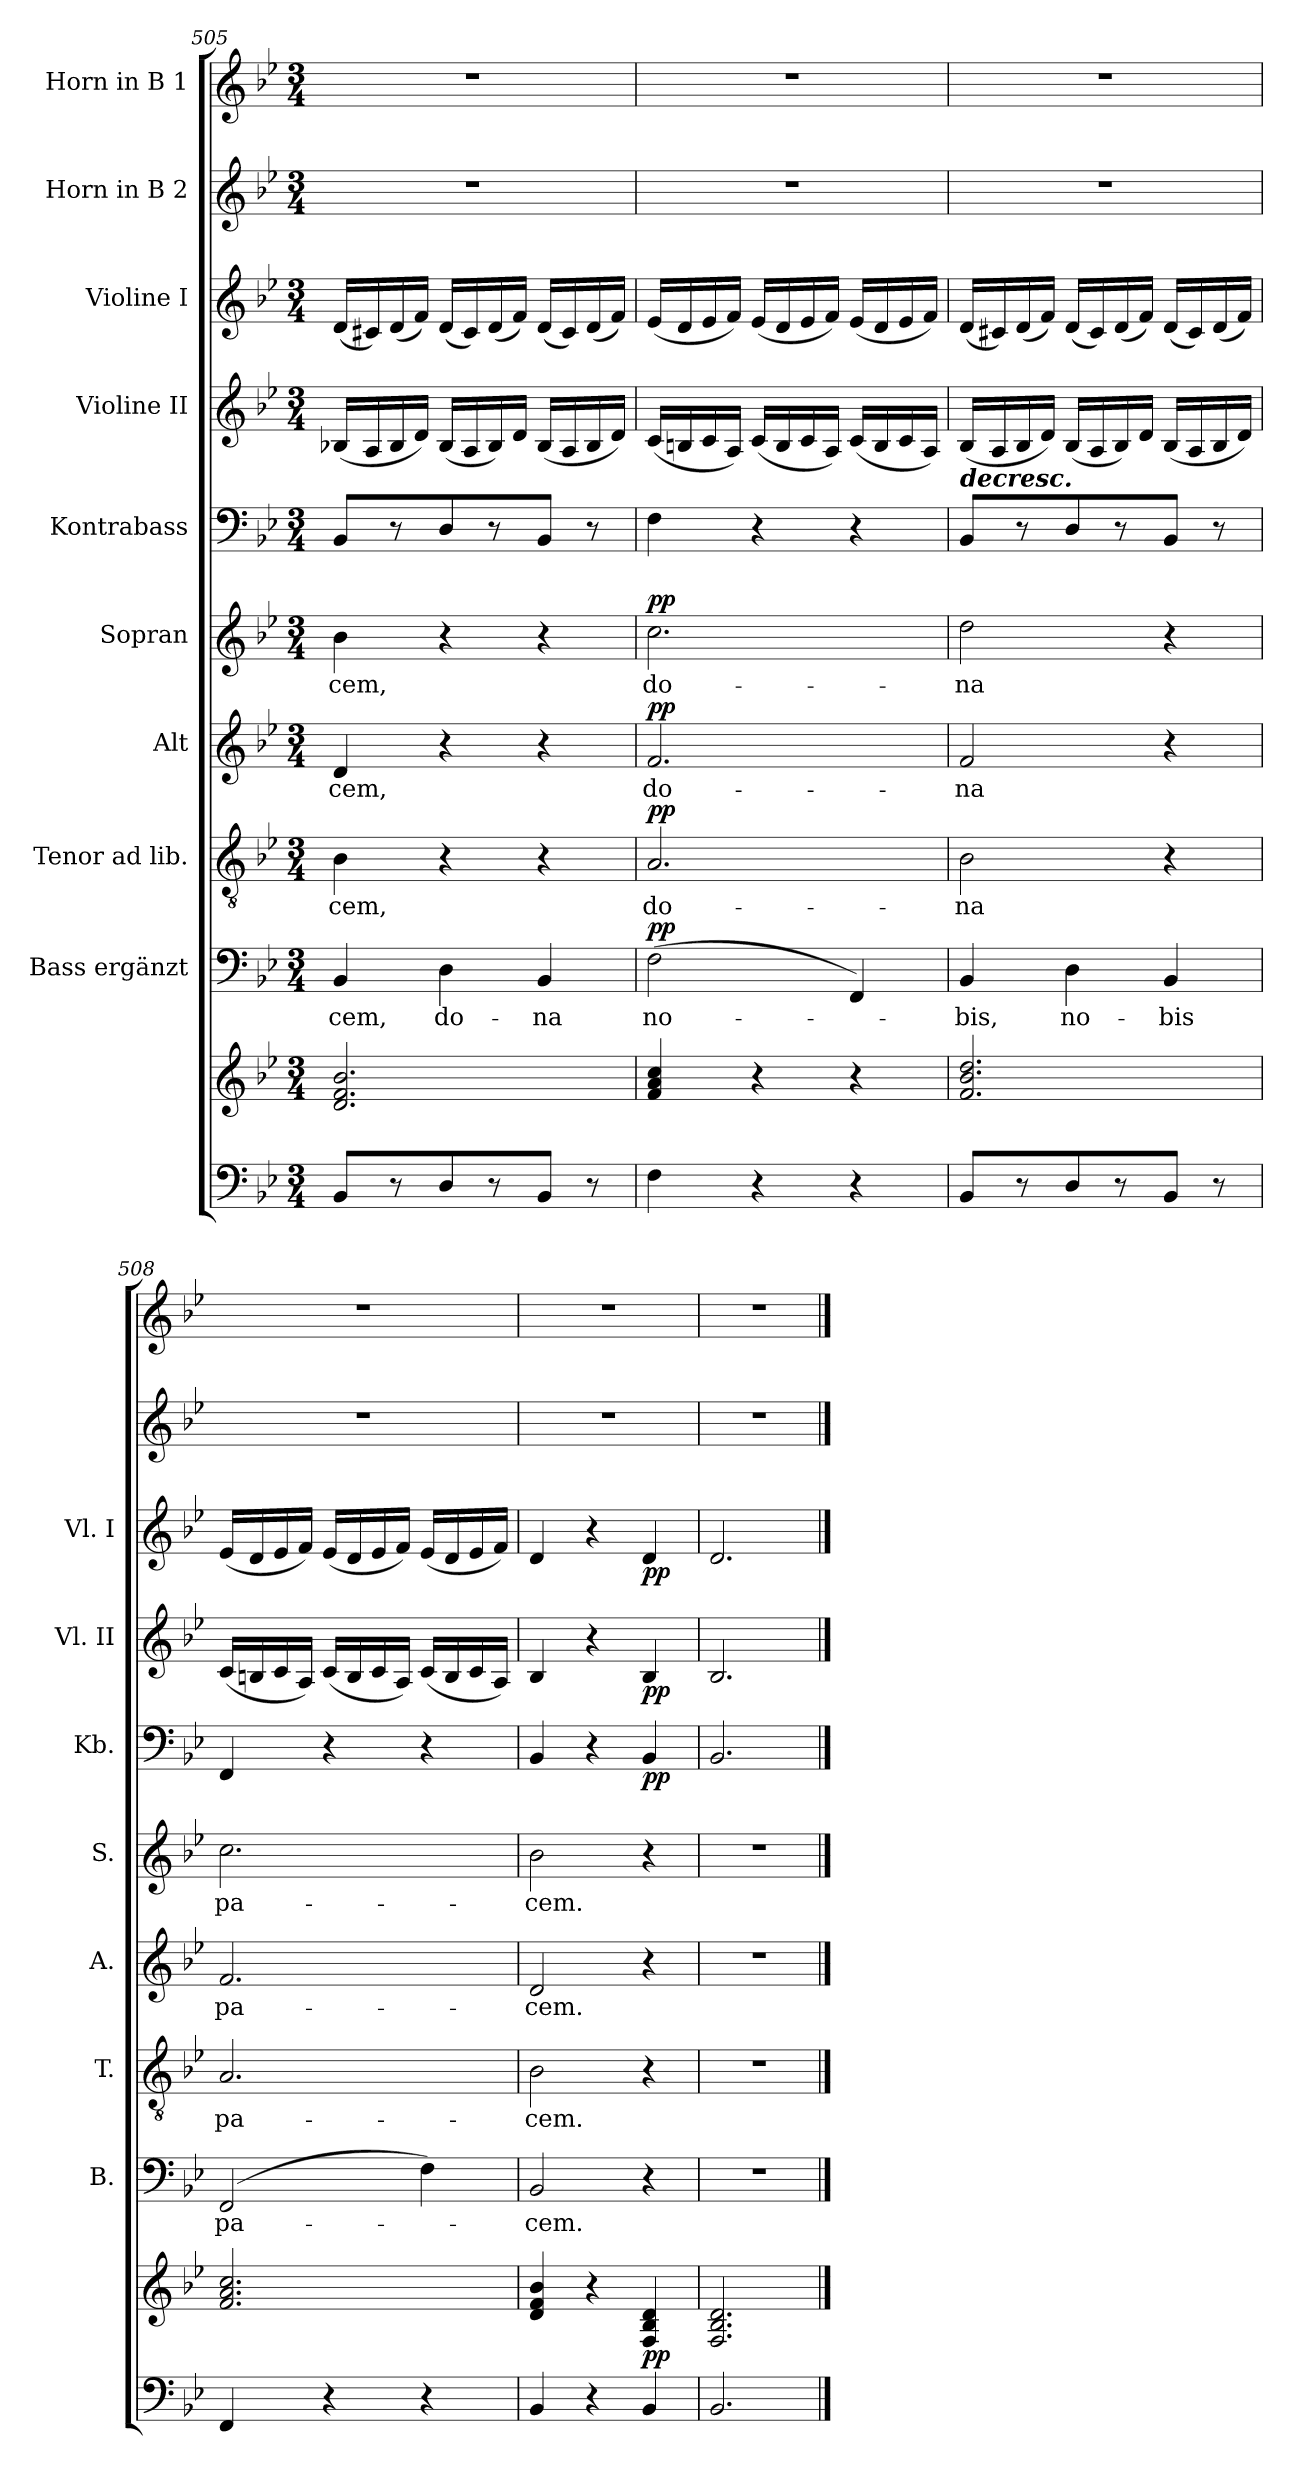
**kern	**kern	**dynam	**kern	**text	**dynam	**kern	**text	**dynam	**kern	**text	**dynam	**kern	**text	**dynam	**kern	**dynam	**kern	**dynam	**kern	**dynam	**kern	**kern
*part10	*part10	*part10	*part9	*part9	*part9	*part8	*part8	*part8	*part7	*part7	*part7	*part6	*part6	*part6	*part5	*part5	*part4	*part4	*part3	*part3	*part2	*part1
*staff11	*staff10	*staff10/11	*staff9	*staff9	*staff9	*staff8	*staff8	*staff8	*staff7	*staff7	*staff7	*staff6	*staff6	*staff6	*staff5	*staff5	*staff4	*staff4	*staff3	*staff3	*staff2	*staff1
*	*	*	*I"Bass ergänzt	*	*	*I"Tenor ad lib.	*	*	*I"Alt	*	*	*I"Sopran	*	*	*I"Kontrabass	*	*I"Violine II	*	*I"Violine I	*	*I"Horn in B 2	*I"Horn in B 1
*	*	*	*I'B.	*	*	*I'T.	*	*	*I'A.	*	*	*I'S.	*	*	*I'Kb.	*	*I'Vl. II	*	*I'Vl. I	*	*	*
*clefF4	*clefG2	*	*clefF4	*	*	*clefGv2	*	*	*clefG2	*	*	*clefG2	*	*	*clefF4	*	*clefG2	*	*clefG2	*	*clefG2	*clefG2
*	*	*	*	*	*	*	*	*	*	*	*	*	*	*	*ITrd7c12	*	*	*	*	*	*ITrd8c14	*ITrd8c14
*k[b-e-]	*k[b-e-]	*	*k[b-e-]	*	*	*k[b-e-]	*	*	*k[b-e-]	*	*	*k[b-e-]	*	*	*k[b-e-]	*	*k[b-e-]	*	*k[b-e-]	*	*k[b-e-]	*k[b-e-]
*B-:	*B-:	*	*B-:	*	*	*B-:	*	*	*B-:	*	*	*B-:	*	*	*B-:	*	*B-:	*	*B-:	*	*B-:	*B-:
*M3/4	*M3/4	*	*M3/4	*	*	*M3/4	*	*	*M3/4	*	*	*M3/4	*	*	*M3/4	*	*M3/4	*	*M3/4	*	*M3/4	*M3/4
=505	=505	=505	=505	=505	=505	=505	=505	=505	=505	=505	=505	=505	=505	=505	=505	=505	=505	=505	=505	=505	=505	=505
!	!	!	!	!LO:LY:b	!	!	!LO:LY:b	!	!	!LO:LY:b	!	!	!LO:LY:b	!	!	!	!	!	!	!	!	!
8BB-/L	2.d/ 2.f/ 2.b-/	.	4BB-/	-cem,	.	4B-\	-cem,	.	4d/	-cem,	.	4b-\	-cem,	.	8BBB-/L	.	(<16B-X/LL	.	(<16d/LL	.	2.r	2.r
.	.	.	.	.	.	.	.	.	.	.	.	.	.	.	.	.	16A/	.	16c#X/)	.	.	.
8r	.	.	.	.	.	.	.	.	.	.	.	.	.	.	8r	.	16B-/	.	(<16d/	.	.	.
.	.	.	.	.	.	.	.	.	.	.	.	.	.	.	.	.	16d/JJ)	.	16f/JJ)	.	.	.
!	!	!	!	!LO:LY:b	!	!	!	!	!	!	!	!	!	!	!	!	!	!	!	!	!	!
8D/	.	.	4D\	do-	.	4r	.	.	4r	.	.	4r	.	.	8DD/	.	(<16B-/LL	.	(<16d/LL	.	.	.
.	.	.	.	.	.	.	.	.	.	.	.	.	.	.	.	.	16A/	.	16c#/)	.	.	.
8r	.	.	.	.	.	.	.	.	.	.	.	.	.	.	8r	.	16B-/)	.	(<16d/	.	.	.
.	.	.	.	.	.	.	.	.	.	.	.	.	.	.	.	.	16d/JJ	.	16f/JJ)	.	.	.
!	!	!	!	!LO:LY:b	!	!	!	!	!	!	!	!	!	!	!	!	!	!	!	!	!	!
8BB-/J	.	.	4BB-/	-na	.	4r	.	.	4r	.	.	4r	.	.	8BBB-/J	.	(<16B-/LL	.	(<16d/LL	.	.	.
.	.	.	.	.	.	.	.	.	.	.	.	.	.	.	.	.	16A/	.	16c#/)	.	.	.
8r	.	.	.	.	.	.	.	.	.	.	.	.	.	.	8r	.	16B-/	.	(<16d/	.	.	.
.	.	.	.	.	.	.	.	.	.	.	.	.	.	.	.	.	16d/JJ)	.	16f/JJ)	.	.	.
=506	=506	=506	=506	=506	=506	=506	=506	=506	=506	=506	=506	=506	=506	=506	=506	=506	=506	=506	=506	=506	=506	=506
!	!	!	!	!LO:LY:b	!LO:DY:a	!	!LO:LY:b	!LO:DY:a	!	!LO:LY:b	!LO:DY:a	!	!LO:LY:b	!LO:DY:a	!	!	!	!	!	!	!	!
4F\	4f/ 4a/ 4cc/	.	(>2F\	no-	pp	2.A/	do-	pp	2.f/	do-	pp	2.cc\	do-	pp	4FF\	.	(<16c/LL	.	(<16e-/LL	.	2.r	2.r
.	.	.	.	.	.	.	.	.	.	.	.	.	.	.	.	.	16Bn/	.	16d/	.	.	.
.	.	.	.	.	.	.	.	.	.	.	.	.	.	.	.	.	16c/	.	16e-/	.	.	.
.	.	.	.	.	.	.	.	.	.	.	.	.	.	.	.	.	16A/JJ)	.	16f/JJ)	.	.	.
4r	4r	.	.	.	.	.	.	.	.	.	.	.	.	.	4r	.	(<16c/LL	.	(<16e-/LL	.	.	.
.	.	.	.	.	.	.	.	.	.	.	.	.	.	.	.	.	16B/	.	16d/	.	.	.
.	.	.	.	.	.	.	.	.	.	.	.	.	.	.	.	.	16c/	.	16e-/	.	.	.
.	.	.	.	.	.	.	.	.	.	.	.	.	.	.	.	.	16A/JJ)	.	16f/JJ)	.	.	.
4r	4r	.	4FF/)	.	.	.	.	.	.	.	.	.	.	.	4r	.	(<16c/LL	.	(<16e-/LL	.	.	.
.	.	.	.	.	.	.	.	.	.	.	.	.	.	.	.	.	16B/	.	16d/	.	.	.
.	.	.	.	.	.	.	.	.	.	.	.	.	.	.	.	.	16c/	.	16e-/	.	.	.
.	.	.	.	.	.	.	.	.	.	.	.	.	.	.	.	.	16A/JJ)	.	16f/JJ)	.	.	.
!!LO:PB:g=z
=507	=507	=507	=507	=507	=507	=507	=507	=507	=507	=507	=507	=507	=507	=507	=507	=507	=507	=507	=507	=507	=507	=507
!	!	!	!	!	!	!	!	!	!	!	!	!	!	!	!	!	!LO:TX:b:Bi:t=decresc.	!	!	!	!	!
!	!	!	!	!LO:LY:b	!	!	!LO:LY:b	!	!	!LO:LY:b	!	!	!LO:LY:b	!	!	!	!	!	!	!	!	!
8BB-/L	2.f/ 2.b-/ 2.dd/	.	4BB-/	-bis,	.	2B-\	-na	.	2f/	-na	.	2dd\	-na	.	8BBB-/L	.	(<16B-/LL	.	(<16d/LL	.	2.r	2.r
.	.	.	.	.	.	.	.	.	.	.	.	.	.	.	.	.	16A/	.	16c#X/)	.	.	.
8r	.	.	.	.	.	.	.	.	.	.	.	.	.	.	8r	.	16B-/	.	(<16d/	.	.	.
.	.	.	.	.	.	.	.	.	.	.	.	.	.	.	.	.	16d/JJ)	.	16f/JJ)	.	.	.
!	!	!	!	!LO:LY:b	!	!	!	!	!	!	!	!	!	!	!	!	!	!	!	!	!	!
8D/	.	.	4D\	no-	.	.	.	.	.	.	.	.	.	.	8DD/	.	(<16B-/LL	.	(<16d/LL	.	.	.
.	.	.	.	.	.	.	.	.	.	.	.	.	.	.	.	.	16A/	.	16c#/)	.	.	.
8r	.	.	.	.	.	.	.	.	.	.	.	.	.	.	8r	.	16B-/)	.	(<16d/	.	.	.
.	.	.	.	.	.	.	.	.	.	.	.	.	.	.	.	.	16d/JJ	.	16f/JJ)	.	.	.
!	!	!	!	!LO:LY:b	!	!	!	!	!	!	!	!	!	!	!	!	!	!	!	!	!	!
8BB-/J	.	.	4BB-/	-bis	.	4r	.	.	4r	.	.	4r	.	.	8BBB-/J	.	(<16B-/LL	.	(<16d/LL	.	.	.
.	.	.	.	.	.	.	.	.	.	.	.	.	.	.	.	.	16A/	.	16c#/)	.	.	.
8r	.	.	.	.	.	.	.	.	.	.	.	.	.	.	8r	.	16B-/	.	(<16d/	.	.	.
.	.	.	.	.	.	.	.	.	.	.	.	.	.	.	.	.	16d/JJ)	.	16f/JJ)	.	.	.
=508	=508	=508	=508	=508	=508	=508	=508	=508	=508	=508	=508	=508	=508	=508	=508	=508	=508	=508	=508	=508	=508	=508
!	!	!	!	!LO:LY:b	!	!	!LO:LY:b	!	!	!LO:LY:b	!	!	!LO:LY:b	!	!	!	!	!	!	!	!	!
4FF/	2.f/ 2.a/ 2.cc/	.	(2FF/	pa-	.	2.A/	pa-	.	2.f/	pa-	.	2.cc\	pa-	.	4FFF/	.	(<16c/LL	.	(<16e-/LL	.	2.r	2.r
.	.	.	.	.	.	.	.	.	.	.	.	.	.	.	.	.	16Bn/	.	16d/	.	.	.
.	.	.	.	.	.	.	.	.	.	.	.	.	.	.	.	.	16c/	.	16e-/	.	.	.
.	.	.	.	.	.	.	.	.	.	.	.	.	.	.	.	.	16A/JJ)	.	16f/JJ)	.	.	.
4r	.	.	.	.	.	.	.	.	.	.	.	.	.	.	4r	.	(<16c/LL	.	(<16e-/LL	.	.	.
.	.	.	.	.	.	.	.	.	.	.	.	.	.	.	.	.	16B/	.	16d/	.	.	.
.	.	.	.	.	.	.	.	.	.	.	.	.	.	.	.	.	16c/	.	16e-/	.	.	.
.	.	.	.	.	.	.	.	.	.	.	.	.	.	.	.	.	16A/JJ)	.	16f/JJ)	.	.	.
4r	.	.	4F\)	.	.	.	.	.	.	.	.	.	.	.	4r	.	(<16c/LL	.	(<16e-/LL	.	.	.
.	.	.	.	.	.	.	.	.	.	.	.	.	.	.	.	.	16B/	.	16d/	.	.	.
.	.	.	.	.	.	.	.	.	.	.	.	.	.	.	.	.	16c/	.	16e-/	.	.	.
.	.	.	.	.	.	.	.	.	.	.	.	.	.	.	.	.	16A/JJ)	.	16f/JJ)	.	.	.
=509	=509	=509	=509	=509	=509	=509	=509	=509	=509	=509	=509	=509	=509	=509	=509	=509	=509	=509	=509	=509	=509	=509
!	!	!	!	!LO:LY:b	!	!	!LO:LY:b	!	!	!LO:LY:b	!	!	!LO:LY:b	!	!	!	!	!	!	!	!	!
4BB-/	4d/ 4f/ 4b-/	.	2BB-/	-cem.	.	2B-\	-cem.	.	2d/	-cem.	.	2b-\	-cem.	.	4BBB-/	.	4B-/	.	4d/	.	2.r	2.r
4r	4r	.	.	.	.	.	.	.	.	.	.	.	.	.	4r	.	4r	.	4r	.	.	.
!	!	!LO:DY:a=2	!	!	!	!	!	!	!	!	!	!	!	!	!	!LO:DY:b	!	!LO:DY:b	!	!LO:DY:b	!	!
4BB-/	4F/ 4B-/ 4d/	pp	4r	.	.	4r	.	.	4r	.	.	4r	.	.	4BBB-/	pp	4B-/	pp	4d/	pp	.	.
=510	=510	=510	=510	=510	=510	=510	=510	=510	=510	=510	=510	=510	=510	=510	=510	=510	=510	=510	=510	=510	=510	=510
2.BB-/	2.F/ 2.B-/ 2.d/	.	2.r	.	.	2.r	.	.	2.r	.	.	2.r	.	.	2.BBB-/	.	2.B-/	.	2.d/	.	2.r	2.r
==	==	==	==	==	==	==	==	==	==	==	==	==	==	==	==	==	==	==	==	==	==	==
*-	*-	*-	*-	*-	*-	*-	*-	*-	*-	*-	*-	*-	*-	*-	*-	*-	*-	*-	*-	*-	*-	*-
